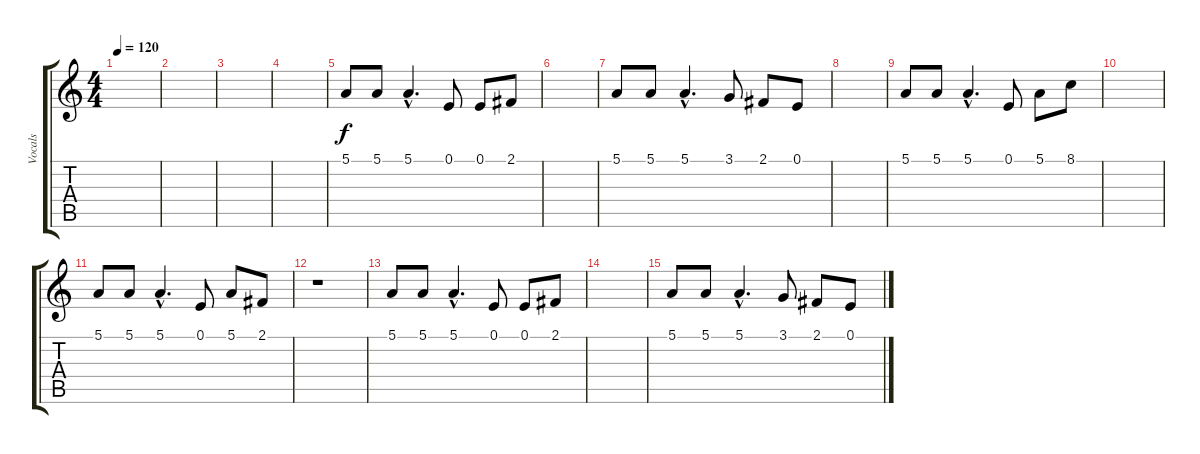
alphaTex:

\track ("Vocals" "Vocals") {instrument lead1square}
\staff {score tabs}
\tuning (E4 B3 G3 D3 A2 E2) {hide}
\ts (4 4)
\tempo 120
\clef g2
\ks c
|
|
|
|
5.1.8 5.1.8 5.1{hac}.4{d} 0.1.8 0.1.8 2.1.8 |
|
5.1.8 5.1.8 5.1{hac}.4{d} 3.1.8 2.1.8 0.1.8 |
|
5.1.8 5.1.8 5.1{hac}.4{d} 0.1.8 5.1.8 8.1.8 |
|
5.1.8 5.1.8 5.1{hac}.4{d} 0.1.8 5.1.8 2.1.8 |
r.1 |
5.1.8 5.1.8 5.1{hac}.4{d} 0.1.8 0.1.8 2.1.8 |
|
5.1.8 5.1.8 5.1{hac}.4{d} 3.1.8 2.1.8 0.1.8
